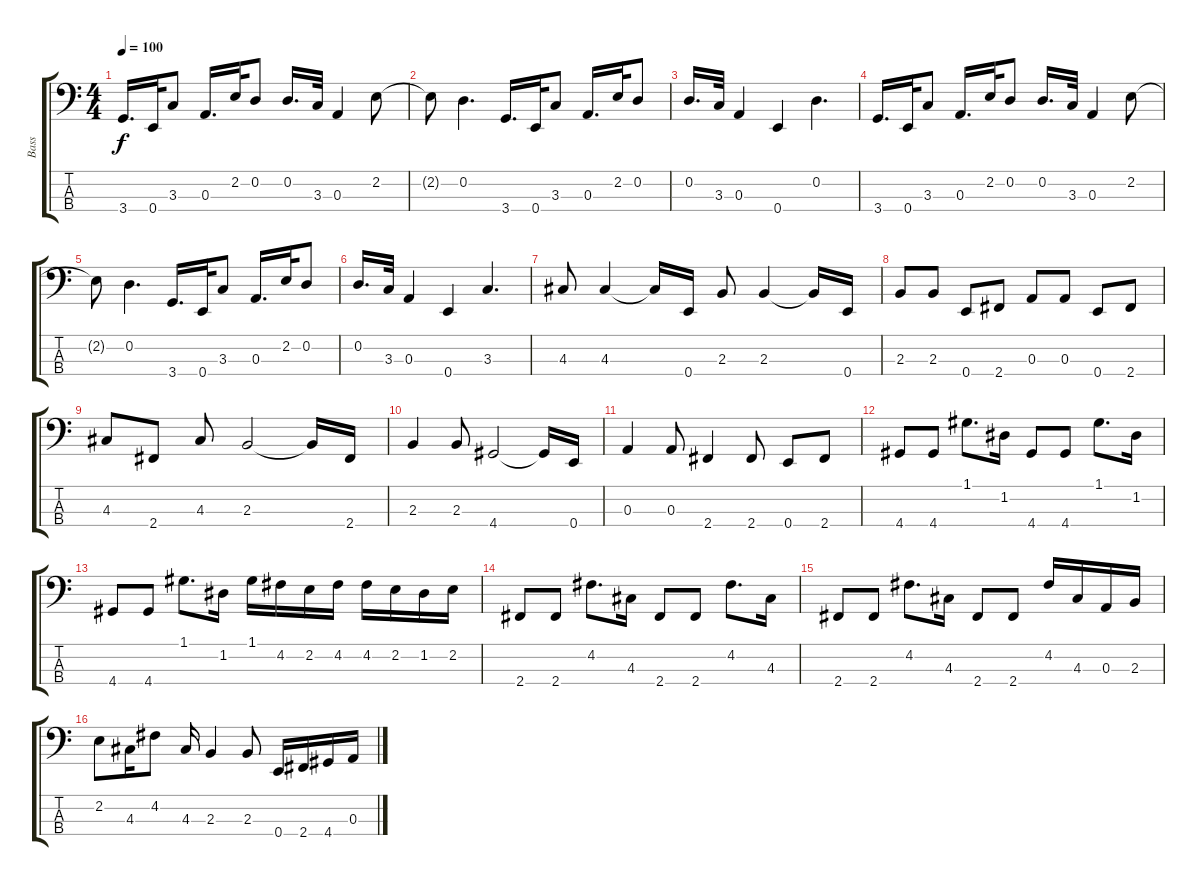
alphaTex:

\track ("Bass" "Bass") {instrument electricbassfinger}
\staff {score tabs}
\tuning (G2 D2 A1 E1) {hide}
\ts (4 4)
\tempo 100
\clef f4
\ks c
3.4.16{d dy f instrument electricbassfinger} 0.4.32 3.3.8 0.3.16{d} 2.2.32 0.2.8 0.2.16{d} 3.3.32 0.3.4 2.2.8 |
2.2{t}.8 0.2.4{d} 3.4.16{d} 0.4.32 3.3.8 0.3.16{d} 2.2.32 0.2.8 |
0.2.16{d} 3.3.32 0.3.4 0.4.4 0.2.4{d} |
3.4.16{d} 0.4.32 3.3.8 0.3.16{d} 2.2.32 0.2.8 0.2.16{d} 3.3.32 0.3.4 2.2.8 |
2.2{t}.8 0.2.4{d} 3.4.16{d} 0.4.32 3.3.8 0.3.16{d} 2.2.32 0.2.8 |
0.2.16{d} 3.3.32 0.3.4 0.4.4 3.3.4{d} |
4.3.8 4.3.4 4.3{t}.16 0.4.16 2.3.8 2.3.4 2.3{t}.16 0.4.16 |
2.3.8 2.3.8 0.4.8 2.4.8 0.3.8 0.3.8 0.4.8 2.4.8 |
4.3.8 2.4.8 4.3.8 2.3.2 2.3{t}.16 2.4.16 |
2.3.4 2.3.8 4.4.2 4.4{t}.16 0.4.16 |
0.3.4 0.3.8 2.4.4 2.4.8 0.4.8 2.4.8 |
4.4.8 4.4.8 1.1.8{d} 1.2.16 4.4.8 4.4.8 1.1.8{d} 1.2.16 |
4.4.8 4.4.8 1.1.8{d} 1.2.16 1.1.16 4.2.16 2.2.16 4.2.16 4.2.16 2.2.16 1.2.16 2.2.16 |
2.4.8 2.4.8 4.2.8{d} 4.3.16 2.4.8 2.4.8 4.2.8{d} 4.3.16 |
2.4.8 2.4.8 4.2.8{d} 4.3.16 2.4.8 2.4.8 4.2.16 4.3.16 0.3.16 2.3.16 |
2.2.8 4.3.16 4.2.8 4.3.16 2.3.4 2.3.8 0.4.16 2.4.16 4.4.16 0.3.16
